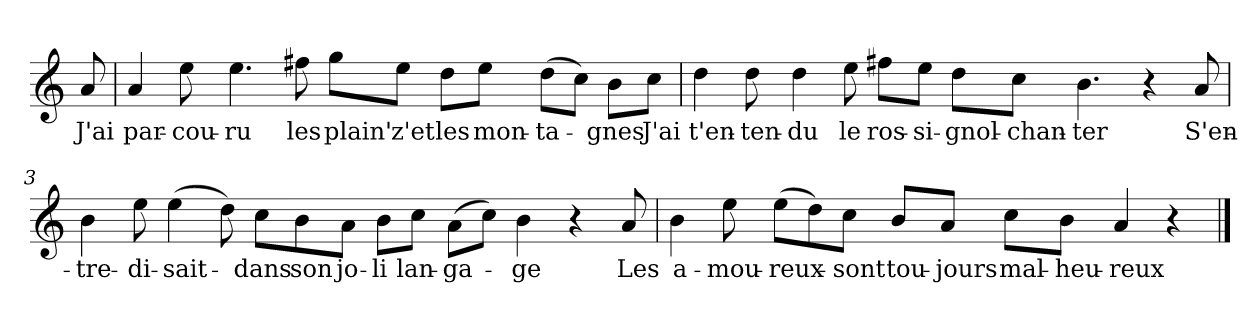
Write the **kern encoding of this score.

**kern	**text
*part1	*part1
*staff1	*staff1
*clefG2	*
*k[]	*
*C:	*
=	=
!	!LO:LY:b
8a/	J'ai
=1	=1
!	!LO:LY:b
4a/	par-
!	!LO:LY:b
8ee\	-cou-
!	!LO:LY:b
4.ee\	-ru
!	!LO:LY:b
8ff#X\	les
!	!LO:LY:b
8gg\L	plain'
!	!LO:LY:b
8ee\J	z'et
!	!LO:LY:b
8dd\L	les
!	!LO:LY:b
8ee\J	mon-
!	!LO:LY:b
(>8dd\L	-ta-
8cc\J)	.
!	!LO:LY:b
8b\L	-gnes
!	!LO:LY:b
8cc\J	J'ai
=2	=2
!	!LO:LY:b
4dd\	t'en-
!	!LO:LY:b
8dd\	-ten-
!	!LO:LY:b
4dd\	-du
!	!LO:LY:b
8ee\	le
!	!LO:LY:b
8ff#X\L	ros-
!	!LO:LY:b
8ee\J	-si-
!	!LO:LY:b
8dd\L	-gnol-
!	!LO:LY:b
8cc\J	-chan-
!	!LO:LY:b
4.b\	-ter
4r	.
!	!LO:LY:b
8a/	S'en-
!!LO:LB:g=z
=3	=3
!	!LO:LY:b
4b\	-tre-
!	!LO:LY:b
8ee\	-di-
!	!LO:LY:b
(>4ee\	-sait-
8dd\)	.
!	!LO:LY:b
8cc\L	-dans
!	!LO:LY:b
8b\	son
!	!LO:LY:b
8a\J	jo-
!	!LO:LY:b
8b\L	-li
!	!LO:LY:b
8cc\J	lan-
!	!LO:LY:b
(>8a\L	-ga-
8cc\J)	.
!	!LO:LY:b
4b\	-ge
4r	.
!	!LO:LY:b
8a/	Les
=4	=4
!	!LO:LY:b
4b\	a-
!	!LO:LY:b
8ee\	-mou-
!	!LO:LY:b
(>8ee\L	-reux-
8dd\)	.
!	!LO:LY:b
8cc\J	-sont
!	!LO:LY:b
8b/L	tou-
!	!LO:LY:b
8a/J	-jours
!	!LO:LY:b
8cc\L	mal-
!	!LO:LY:b
8b\J	-heu-
!	!LO:LY:b
4a/	-reux
4r	.
==	==
*-	*-
